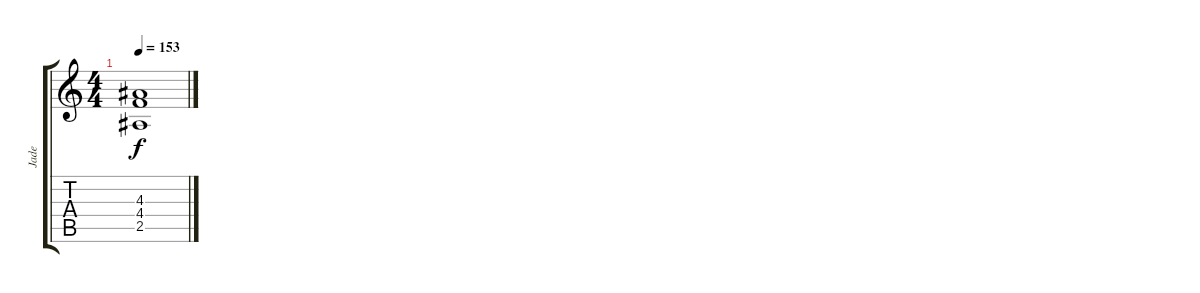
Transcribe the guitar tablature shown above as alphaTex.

\track ("Jade" "Jade") {instrument electricguitarjazz}
\staff {score tabs}
\tuning (Eb4 Bb3 Gb3 Db3 Ab2 Eb2) {hide}
\ts (4 4)
\tempo 153
\clef g2
\ks c
(4.3{t} 4.4{t} 2.5{t}).1{dy f}
